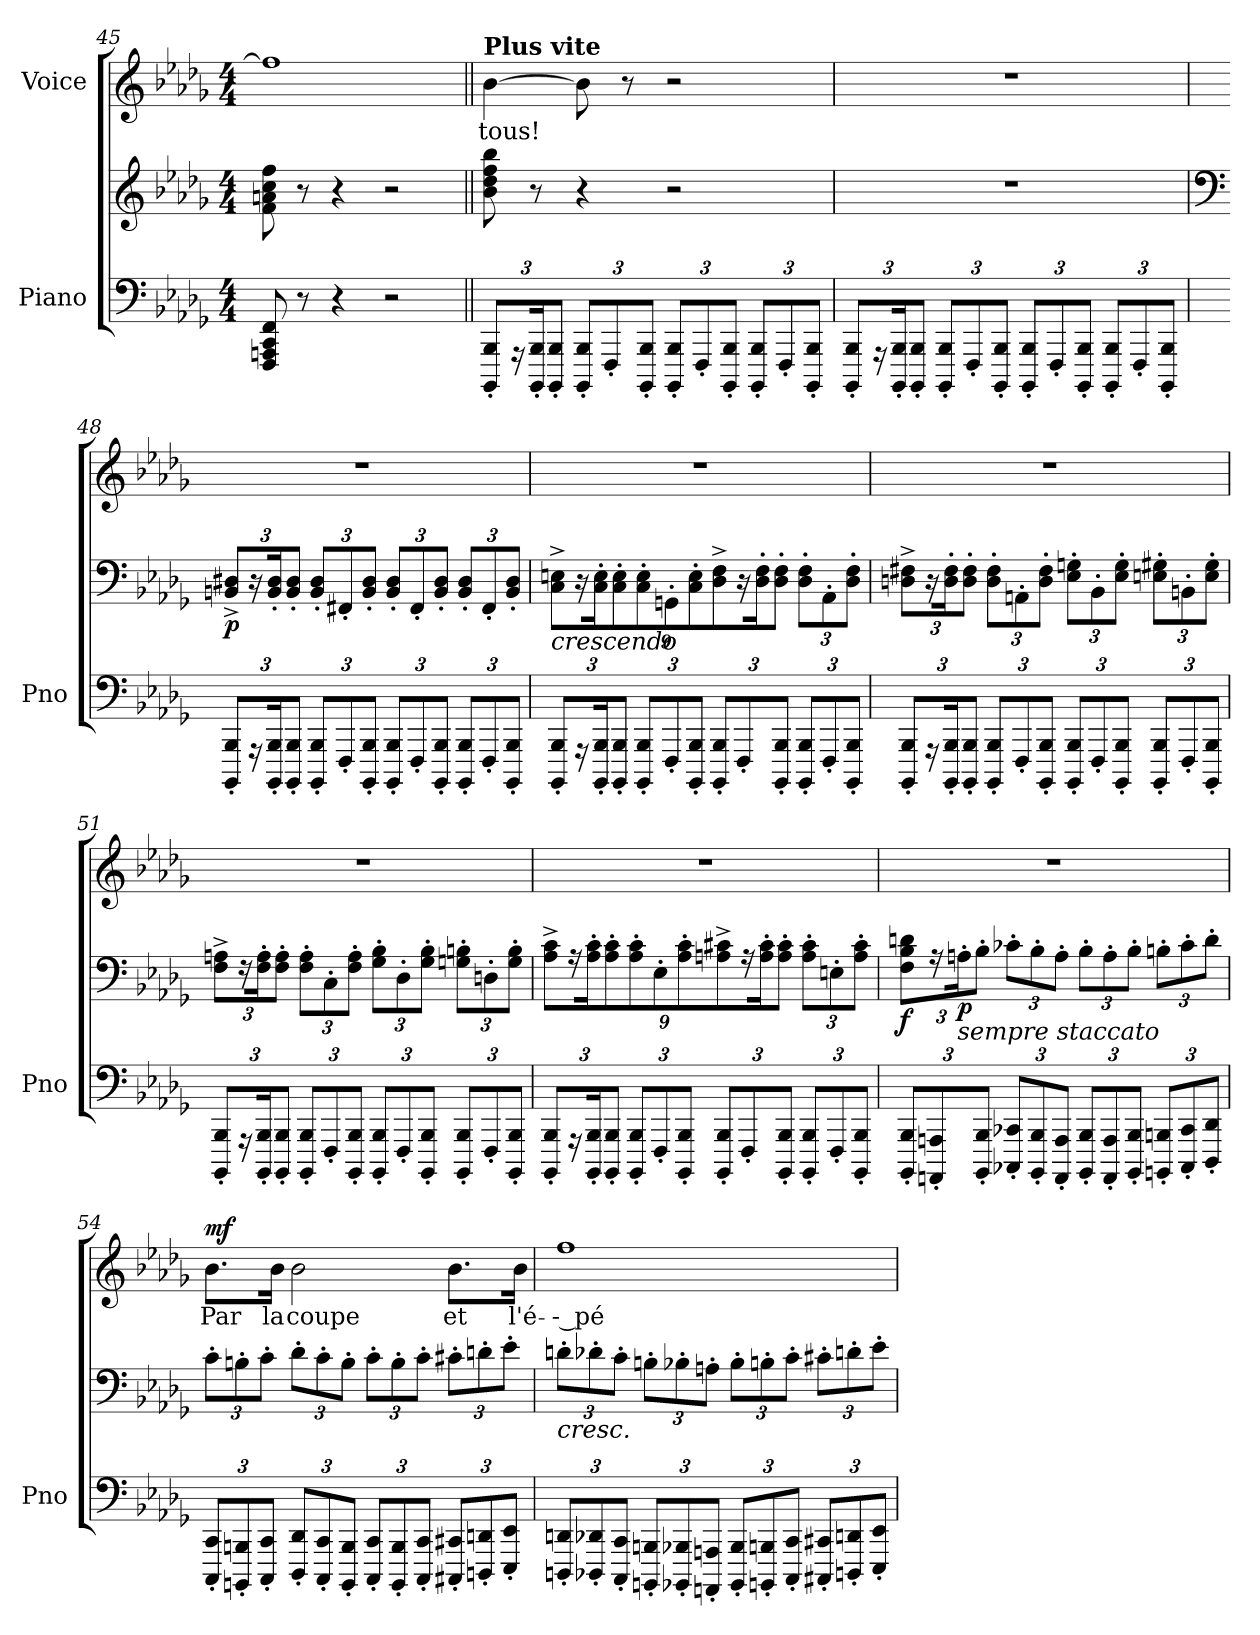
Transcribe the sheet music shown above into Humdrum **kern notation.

**kern	**kern	**dynam	**kern	**text	**dynam
*part2	*part2	*part2	*part1	*part1	*part1
*staff3	*staff2	*staff2/3	*staff1	*staff1	*staff1
*I"Piano	*	*	*I"Voice	*	*
*I'Pno	*	*	*	*	*
*clefF4	*clefG2	*	*clefG2	*	*
*k[b-e-a-d-g-]	*k[b-e-a-d-g-]	*	*k[b-e-a-d-g-]	*	*
*M4/4	*M4/4	*	*M4/4	*	*
=45	=45	=45	=45	=45	=45
8FFF/ 8AAAn/ 8CC/ 8FF/	8f\ 8an\ 8cc\ 8ff\	.	1ff]	.	.
8r	8r	.	.	.	.
4r	4r	.	.	.	.
2r	2r	.	.	.	.
!!LO:LB:g=z
=46||	=46||	=46||	=46||	=46||	=46||
*Xbrackettup	*	*	*	*	*
*	*	*	*MM138	*	*
!	!	!	!LO:TX:a:B:t=Plus vite	!	!
!	!	!LO:DY:b	!	!LO:LY:b	!
!	!	!LO:DY:n=1:b	!	!	!
12BBBB-/' 12BBB-/'L	8b-\ 8dd-\ 8ff\ 8bb-\	f other-dynamics	[4b-\	tous!	.
24r	.	.	.	.	.
24BBBB-/' 24BBB-/'J	8r	.	.	.	.
12BBBB-/' 12BBB-/'J	.	.	.	.	.
12BBBB-/' 12BBB-/'L	4r	.	8b-\]	.	.
12FFF'/	.	.	.	.	.
.	.	.	8r	.	.
12BBBB-/' 12BBB-/'J	.	.	.	.	.
12BBBB-/' 12BBB-/'L	2r	.	2r	.	.
12FFF'/	.	.	.	.	.
12BBBB-/' 12BBB-/'J	.	.	.	.	.
12BBBB-/' 12BBB-/'L	.	.	.	.	.
12FFF'/	.	.	.	.	.
12BBBB-/' 12BBB-/'J	.	.	.	.	.
=47	=47	=47	=47	=47	=47
12BBBB-/' 12BBB-/'L	1r	.	1r	.	.
24r	.	.	.	.	.
24BBBB-/' 24BBB-/'J	.	.	.	.	.
12BBBB-/' 12BBB-/'J	.	.	.	.	.
12BBBB-/' 12BBB-/'L	.	.	.	.	.
12FFF'/	.	.	.	.	.
12BBBB-/' 12BBB-/'J	.	.	.	.	.
12BBBB-/' 12BBB-/'L	.	.	.	.	.
12FFF'/	.	.	.	.	.
12BBBB-/' 12BBB-/'J	.	.	.	.	.
12BBBB-/' 12BBB-/'L	.	.	.	.	.
12FFF'/	.	.	.	.	.
12BBBB-/' 12BBB-/'J	.	.	.	.	.
!!LO:LB:g=z
=48	=48	=48	=48	=48	=48
*	*clefF4	*	*	*	*
!	!	!LO:DY:b	!	!	!
12BBBB-/' 12BBB-/'L	12BBn/^ 12D#X/^L	p	1r	.	.
24r	24r	.	.	.	.
24BBBB-/' 24BBB-/'J	24BB/' 24D#/'J	.	.	.	.
12BBBB-/' 12BBB-/'J	12BB/' 12D#/'J	.	.	.	.
12BBBB-/' 12BBB-/'L	12BB/' 12D#/'L	.	.	.	.
12FFF'/	12FF#X'/	.	.	.	.
12BBBB-/' 12BBB-/'J	12BB/' 12D#/'J	.	.	.	.
12BBBB-/' 12BBB-/'L	12BB/' 12D#/'L	.	.	.	.
12FFF'/	12FF#'/	.	.	.	.
12BBBB-/' 12BBB-/'J	12BB/' 12D#/'J	.	.	.	.
12BBBB-/' 12BBB-/'L	12BB/' 12D#/'L	.	.	.	.
12FFF'/	12FF#'/	.	.	.	.
12BBBB-/' 12BBB-/'J	12BB/' 12D#/'J	.	.	.	.
!!LO:PB:g=z
=49	=49	=49	=49	=49	=49
*	*Xbrackettup	*	*	*	*
!	!LO:TX:b:i:t=crescendo	!	!	!	!
12BBBB-/' 12BBB-/'L	12C\^> 12En\^>L	.	1r	.	.
24r	24r	.	.	.	.
24BBBB-/' 24BBB-/'J	24C\'> 24E\'>J	.	.	.	.
12BBBB-/' 12BBB-/'J	12C\'> 12E\'>J	.	.	.	.
12BBBB-/' 12BBB-/'L	12C\'> 12E\'>L	.	.	.	.
12FFF'/	12GGn'>\	.	.	.	.
12BBBB-/' 12BBB-/'J	12C\'> 12E\'>J	.	.	.	.
12BBBB-/' 12BBB-/'L	12D-\^> 12F\^>L	.	.	.	.
12FFF'/	24r	.	.	.	.
.	24D-\'> 24F\'>J	.	.	.	.
12BBBB-/' 12BBB-/'J	12D-\'> 12F\'>J	.	.	.	.
12BBBB-/' 12BBB-/'L	12D-\'> 12F\'>L	.	.	.	.
12FFF'/	12AA-'>\	.	.	.	.
12BBBB-/' 12BBB-/'J	12D-\'> 12F\'>J	.	.	.	.
=50	=50	=50	=50	=50	=50
12BBBB-/' 12BBB-/'L	12Dn\^> 12F#X\^>L	.	1r	.	.
24r	24r	.	.	.	.
24BBBB-/' 24BBB-/'J	24D\'> 24F#\'>J	.	.	.	.
12BBBB-/' 12BBB-/'J	12D\'> 12F#\'>J	.	.	.	.
12BBBB-/' 12BBB-/'L	12D\'> 12F#\'>L	.	.	.	.
12FFF'/	12AAn'>\	.	.	.	.
12BBBB-/' 12BBB-/'J	12D\'> 12F#\'>J	.	.	.	.
12BBBB-/' 12BBB-/'L	12E-\'> 12Gn\'>L	.	.	.	.
12FFF'/	12BB-'>\	.	.	.	.
12BBBB-/' 12BBB-/'J	12E-\'> 12G\'>J	.	.	.	.
12BBBB-/' 12BBB-/'L	12En\'> 12G#X\'>L	.	.	.	.
12FFF'/	12BBn'>\	.	.	.	.
12BBBB-/' 12BBB-/'J	12E\'> 12G#\'>J	.	.	.	.
!!LO:LB:g=z
=51	=51	=51	=51	=51	=51
12BBBB-/' 12BBB-/'L	12F\^> 12An\^>L	.	1r	.	.
24r	24r	.	.	.	.
24BBBB-/' 24BBB-/'J	24F\'> 24A\'>J	.	.	.	.
12BBBB-/' 12BBB-/'J	12F\'> 12A\'>J	.	.	.	.
12BBBB-/' 12BBB-/'L	12F\'> 12A\'>L	.	.	.	.
12FFF'/	12C'>\	.	.	.	.
12BBBB-/' 12BBB-/'J	12F\'> 12A\'>J	.	.	.	.
12BBBB-/' 12BBB-/'L	12G-\'> 12B-\'>L	.	.	.	.
12FFF'/	12D-'>\	.	.	.	.
12BBBB-/' 12BBB-/'J	12G-\'> 12B-\'>J	.	.	.	.
12BBBB-/' 12BBB-/'L	12Gn\'> 12Bn\'>L	.	.	.	.
12FFF'/	12Dn'>\	.	.	.	.
12BBBB-/' 12BBB-/'J	12G\'> 12B\'>J	.	.	.	.
!!LO:LB:g=z
=52	=52	=52	=52	=52	=52
12BBBB-/' 12BBB-/'L	12A-\^> 12c\^>L	.	1r	.	.
24r	24r	.	.	.	.
24BBBB-/' 24BBB-/'J	24A-\'> 24c\'>J	.	.	.	.
12BBBB-/' 12BBB-/'J	12A-\'> 12c\'>J	.	.	.	.
12BBBB-/' 12BBB-/'L	12A-\'> 12c\'>L	.	.	.	.
12FFF'/	12E-'>\	.	.	.	.
12BBBB-/' 12BBB-/'J	12A-\'> 12c\'>J	.	.	.	.
12BBBB-/' 12BBB-/'L	12An\^> 12c#X\^>L	.	.	.	.
12FFF'/	24r	.	.	.	.
.	24A\'> 24c#\'>J	.	.	.	.
12BBBB-/' 12BBB-/'J	12A\'> 12c#\'>J	.	.	.	.
12BBBB-/' 12BBB-/'L	12A\'> 12c#\'>L	.	.	.	.
12FFF'/	12En'>\	.	.	.	.
12BBBB-/' 12BBB-/'J	12A\'> 12c#\'>J	.	.	.	.
=53	=53	=53	=53	=53	=53
!	!	!LO:DY:b	!	!	!
12BBBB-/' 12BBB-/'L	12F\ 12B-\ 12dn\L	f	1r	.	.
12AAAAn/' 12AAAn/'	24r	.	.	.	.
!	!LO:TX:b:i:t=sempre staccato	!	!	!	!
!	!	!LO:DY:b	!	!	!
.	24An'>\J	p	.	.	.
12BBBB-/' 12BBB-/'J	12B-'>\J	.	.	.	.
12CCC-X/' 12CC-X/'L	12c-X'>\L	.	.	.	.
12BBBB-/' 12BBB-/'	12B-'>\	.	.	.	.
12AAAA/' 12AAA/'J	12A'>\J	.	.	.	.
12BBBB-/' 12BBB-/'L	12B-'>\L	.	.	.	.
12AAAA/' 12AAA/'	12A'>\	.	.	.	.
12BBBB-/' 12BBB-/'J	12B-'>\J	.	.	.	.
12BBBBn/' 12BBBn/'L	12Bn'>\L	.	.	.	.
12CCC-/' 12CC-/'	12c-'>\	.	.	.	.
12DDD-/' 12DD-/'J	12d'>\J	.	.	.	.
!!LO:LB:g=z
=54	=54	=54	=54	=54	=54
!	!	!	!	!LO:LY:b	!LO:DY:a
12CCC/' 12CC/'L	12c'\L	.	8.b-\L	Par	mf
12BBBBn/' 12BBBn/'	12Bn'\	.	.	.	.
12CCC/' 12CC/'J	12c'\J	.	.	.	.
!	!	!	!	!LO:LY:b	!
.	.	.	16b-\Jk	la	.
!	!	!	!	!LO:LY:b	!
12DDD-/' 12DD-/'L	12d-'\L	.	2b-\	coupe	.
12CCC/' 12CC/'	12c'\	.	.	.	.
12BBBB/' 12BBB/'J	12B'\J	.	.	.	.
12CCC/' 12CC/'L	12c'\L	.	.	.	.
12BBBB/' 12BBB/'	12B'\	.	.	.	.
12CCC/' 12CC/'J	12c'\J	.	.	.	.
!	!	!	!	!LO:LY:b	!
12CCC#X/' 12CC#X/'L	12c#X'\L	.	8.b-\L	et	.
12DDDn/' 12DDn/'	12dn'\	.	.	.	.
12EEE-/' 12EE-/'J	12e-'\J	.	.	.	.
!	!	!	!	!LO:LY:b	!
.	.	.	16b-\Jk	l'é-	.
!!LO:LB:g=z
=55	=55	=55	=55	=55	=55
!	!LO:TX:b:i:t=cresc.	!	!	!	!
!	!	!	!	!LO:LY:b	!
12DDDn/' 12DDn/'L	12dn'\L	.	1ff	-- pé-	.
12DDD-X/' 12DD-X/'	12d-X'\	.	.	.	.
12CCC/' 12CC/'J	12c'\J	.	.	.	.
12BBBBn/' 12BBBn/'L	12Bn'\L	.	.	.	.
12BBBB-X/' 12BBB-X/'	12B-X'\	.	.	.	.
12AAAAn/' 12AAAn/'J	12An'\J	.	.	.	.
12BBBB-/' 12BBB-/'L	12B-'\L	.	.	.	.
12BBBBn/' 12BBBn/'	12Bn'\	.	.	.	.
12CCC/' 12CC/'J	12c'\J	.	.	.	.
12CCC#X/' 12CC#X/'L	12c#X'\L	.	.	.	.
12DDDn/' 12DDn/'	12dn'\	.	.	.	.
12EEE-/' 12EE-/'J	12e-'\J	.	.	.	.
=	=	=	=	=	=
*-	*-	*-	*-	*-	*-
